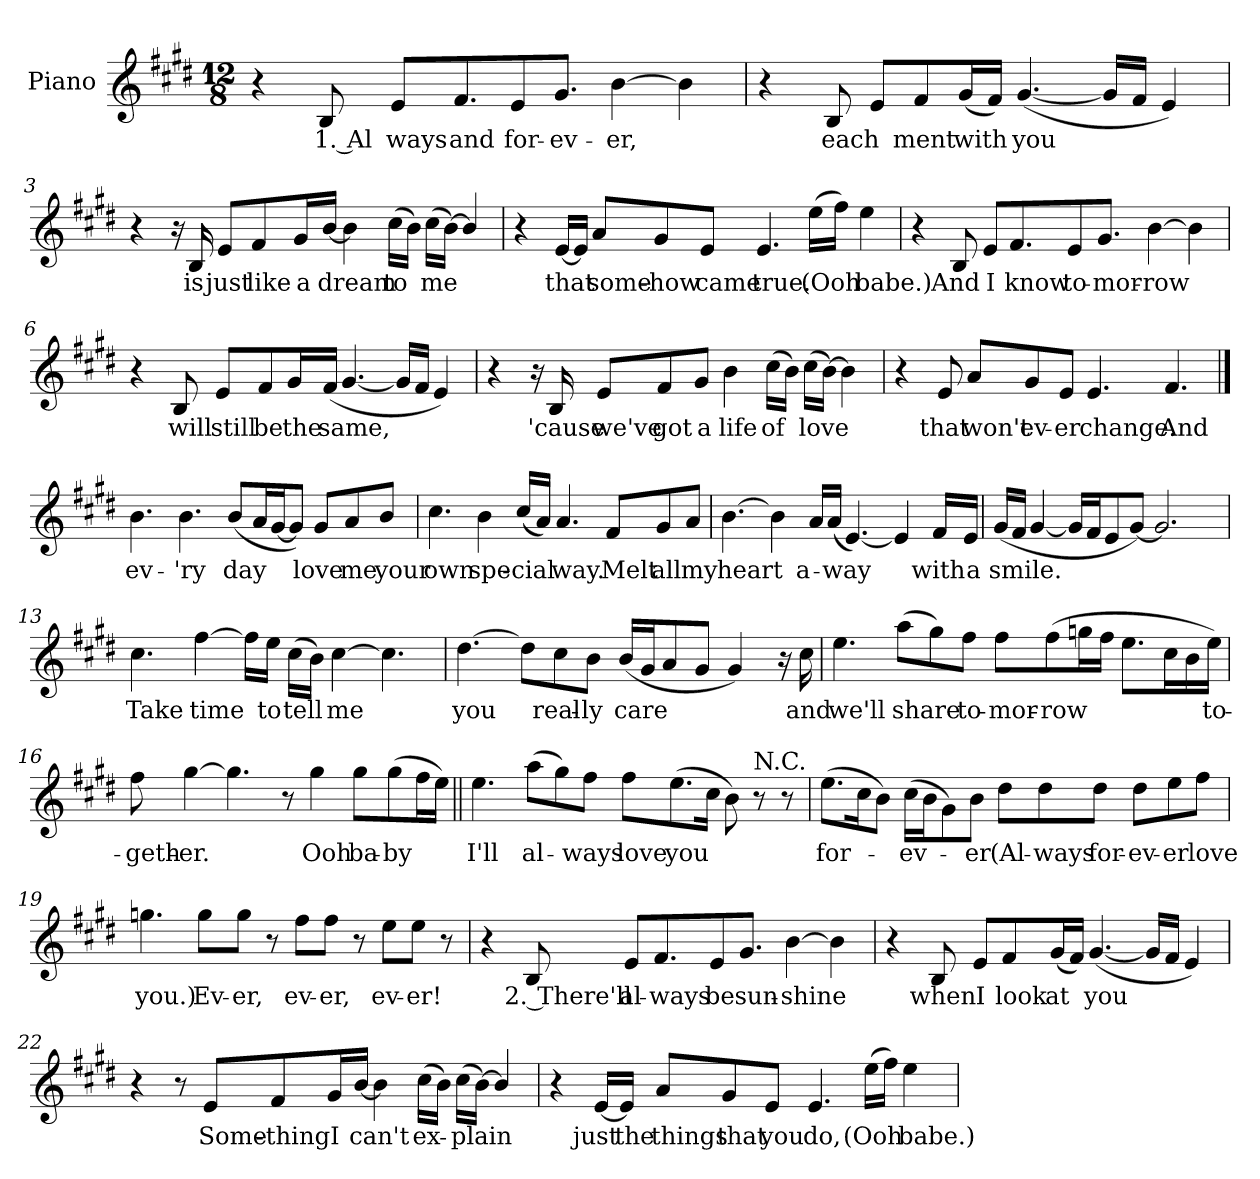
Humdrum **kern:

**kern	**text
*part1	*part1
*staff1	*staff1
*I"Piano	*
*I'Pno	*
*clefG2	*
*k[f#c#g#d#]	*
*E:	*
*M12/8	*
=1	=1
4r	.
8B/	1. Al
8e/L	ways
8.f#/	and
8e/	for-
8.g#/J	-ev-
[4b\	-er,
4b\]	.
=2	=2
4r	.
8B/	each
8e/L	.
8f#/	-ment
(16g#/L	with
16f#/JJ)	.
([4.g#/	you
16g#/LL]	.
16f#/JJ	.
4e/)	.
!!LO:LB:g=z
=3	=3
4r	.
16r	.
16B/	is
8e/L	just
8f#/	like
16g#/L	a
[16b/JJ	dream
4b\]	.
(16cc#\LL	to
16b\JJ)	.
(16cc#\LL	me
[16b\JJ)	.
4b/]	.
=4	=4
4r	.
[16e/LL	that
16e/JJ]	.
8a/L	some-
8g#/	-how
8e/J	came
4.e/	true.
(16ee\LL	(Ooh
16ff#\JJ)	.
4ee\	babe.)
!!LO:LB:g=z
=5	=5
4r	.
8B/	And
8e/L	I
8.f#/	know
8e/	to-
8.g#/J	-mor-
[4b\	-row
4b\]	.
=6	=6
4r	.
8B/	will
8e/L	still
8f#/	be
16g#/L	the
(16f#/JJ	same,
[4.g#/	.
16g#/LL]	.
16f#/JJ	.
4e/)	.
!!LO:LB:g=z
=7	=7
4r	.
16r	.
16B/	'cause
8e/L	we've
8f#/	got
8g#/J	a
4b\	life
(16cc#\LL	of
16b\JJ)	.
(16cc#\LL	love
[16b\JJ)	.
4b\]	.
=8	=8
4r	.
8e/	that
8a/L	won't
8g#/	ev-
8e/J	-er
4.e/	change.
4.f#/	And
!!LO:LB:g=z
==9	==9
4.b\	ev-
4.b\	-'ry
(8b/L	day
16a/L	.
[16g#/J	.
8g#/J])	.
8g#/L	love
8a/	me
8b/J	your
=10	=10
4.cc#\	own
4b\	spe-
(16cc#/LL	-cial
16a/JJ)	.
4.a/	way.
8f#/L	Melt
8g#/	all
8a/J	my
!!LO:LB:g=z
=11	=11
[4.b\	heart
4b\]	.
16a/LL	a-
(16a/JJ	-way
[4.e/)	.
4e/]	.
16f#/LL	with
16e/JJ	a
=12	=12
(16g#/LL	smile.
16f#/JJ	.
[4g#/	.
16g#/LL]	.
16f#/J	.
8e/	.
[8g#/J)	.
2.g#/]	.
=13	=13
4.cc#\	Take
[4ff#\	time
16ff#\LL]	.
16ee\JJ	to
(16cc#\LL	tell
16b\JJ)	.
[4cc#\	me
4.cc#\]	.
!!LO:LB:g=z
=14	=14
[4.dd#\	you
8dd#\L]	.
8cc#\	real-
8b\J	-ly
(16b/LL	care
16g#/J	.
8a/	.
8g#/J	.
4g#/)	.
16r	.
16cc#\	and
=15	=15
4.ee\	we'll
(8aa\L	share
8gg#\)	.
8ff#\J	to-
8ff#\L	-mor-
(8ff#\	-row
16ggn\L	.
16ff#\JJ	.
8.ee\L	.
16cc#\L	.
16b\	.
16ee\JJ)	to-
!!LO:LB:g=z
=16	=16
8ff#\	-geth-
[4gg#\	-er.
4.gg#\]	.
8r	.
4gg#\	Ooh
8gg#\L	ba-
(8gg#\	-by
16ff#\L	.
16ee\JJ)	.
=17||	=17||
4.ee\	I'll
(8aa\L	al-
8gg#\)	.
8ff#\J	-ways
8ff#\L	love
(8.ee\	you
16cc#\Jk	.
8b\)	.
!LO:TX:a:t=N.C.	!
8r	.
8r	.
!!LO:PB:g=z
=18	=18
(8.ee\L	for-
16cc#\K	.
8b\J)	.
(16cc#\LL	-ev-
16b\J	.
8g#\)	.
8b\J	-er
8dd#\L	(Al-
8dd#\	-ways
8dd#\J	for-
8dd#\L	-ev-
8ee\	-er
8ff#\J	love
=19	=19
4.ggn\	you.)
8gg\L	Ev-
8gg\J	-er,
8r	.
8ff#\L	ev-
8ff#\J	-er,
8r	.
8ee\L	ev-
8ee\J	-er!
8r	.
!!LO:LB:g=z
=20	=20
4r	.
8B/	2. There'll
8e/L	al-
8.f#/	-ways
8e/	be
8.g#/J	sun-
[4b\	-shine
4b\]	.
=21	=21
4r	.
8B/	when
8e/L	I
8f#/	look
(16g#/L	at
16f#/JJ)	.
([4.g#/	you
16g#/LL]	.
16f#/JJ	.
4e/)	.
!!LO:LB:g=z
=22	=22
4r	.
8r	.
8e/L	Some-
8f#/	-thing
16g#/L	I
[16b/JJ	can't
4b\]	.
(16cc#\LL	ex-
16b\JJ)	.
(16cc#\LL	-plain
[16b\JJ)	.
4b/]	.
=23	=23
4r	.
[16e/LL	just
16e/JJ]	the
8a/L	things
8g#/	that
8e/J	you
4.e/	do,
(16ee\LL	(Ooh
16ff#\JJ)	.
4ee\	babe.)
=	=
*-	*-
